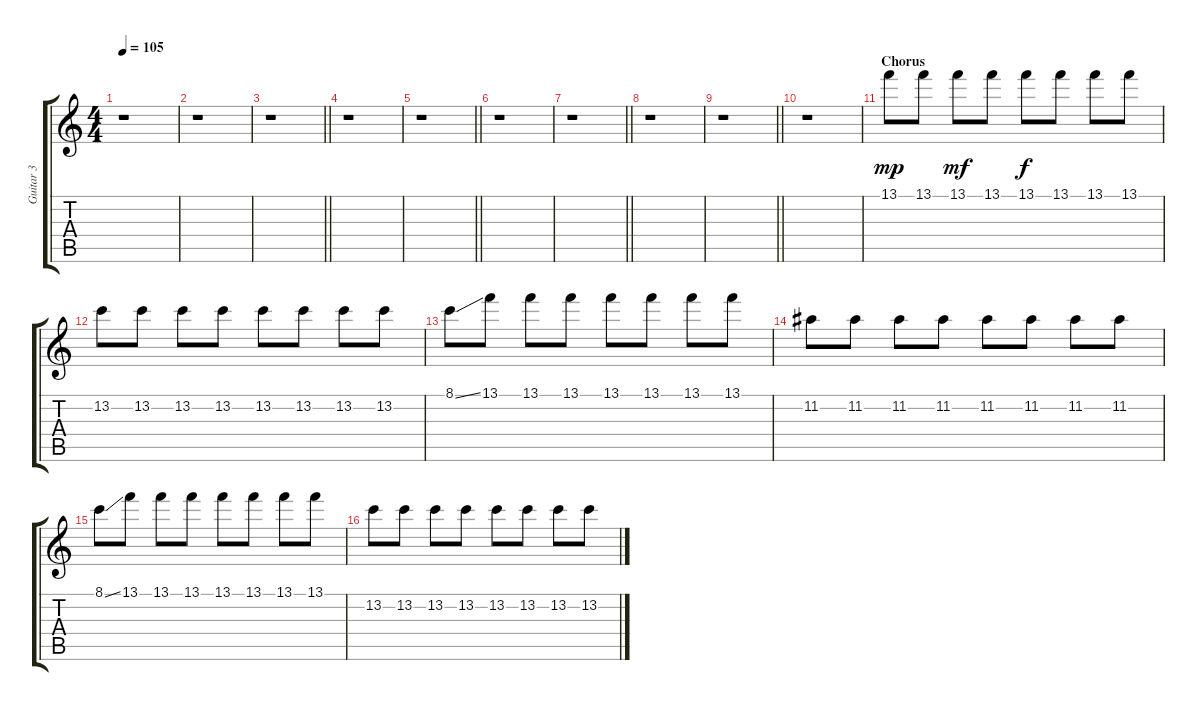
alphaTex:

\track ("Guitar 3" "Guitar 3") {instrument overdrivenguitar}
\staff {score tabs}
\tuning (E4 B3 G3 D3 A2 E2) {hide}
\ts (4 4)
\tempo 105
\clef g2
\ks c
r.1{dy f} |
r.1 |
\barLineRight lightlight
r.1 |
r.1 |
\barLineRight lightlight
r.1 |
r.1 |
\barLineRight lightlight
r.1 |
r.1 |
\barLineRight lightlight
r.1 |
r.1 |
\section ("" "Chorus")
13.1.8{dy mp} 13.1.8 13.1.8{dy mf} 13.1.8 13.1.8{dy f} 13.1.8 13.1.8 13.1.8 |
13.2.8 13.2.8 13.2.8 13.2.8 13.2.8 13.2.8 13.2.8 13.2.8 |
8.1{ss}.8 13.1.8 13.1.8 13.1.8 13.1.8 13.1.8 13.1.8 13.1.8 |
11.2.8 11.2.8 11.2.8 11.2.8 11.2.8 11.2.8 11.2.8 11.2.8 |
8.1{ss}.8 13.1.8 13.1.8 13.1.8 13.1.8 13.1.8 13.1.8 13.1.8 |
13.2.8 13.2.8 13.2.8 13.2.8 13.2.8 13.2.8 13.2.8 13.2.8
